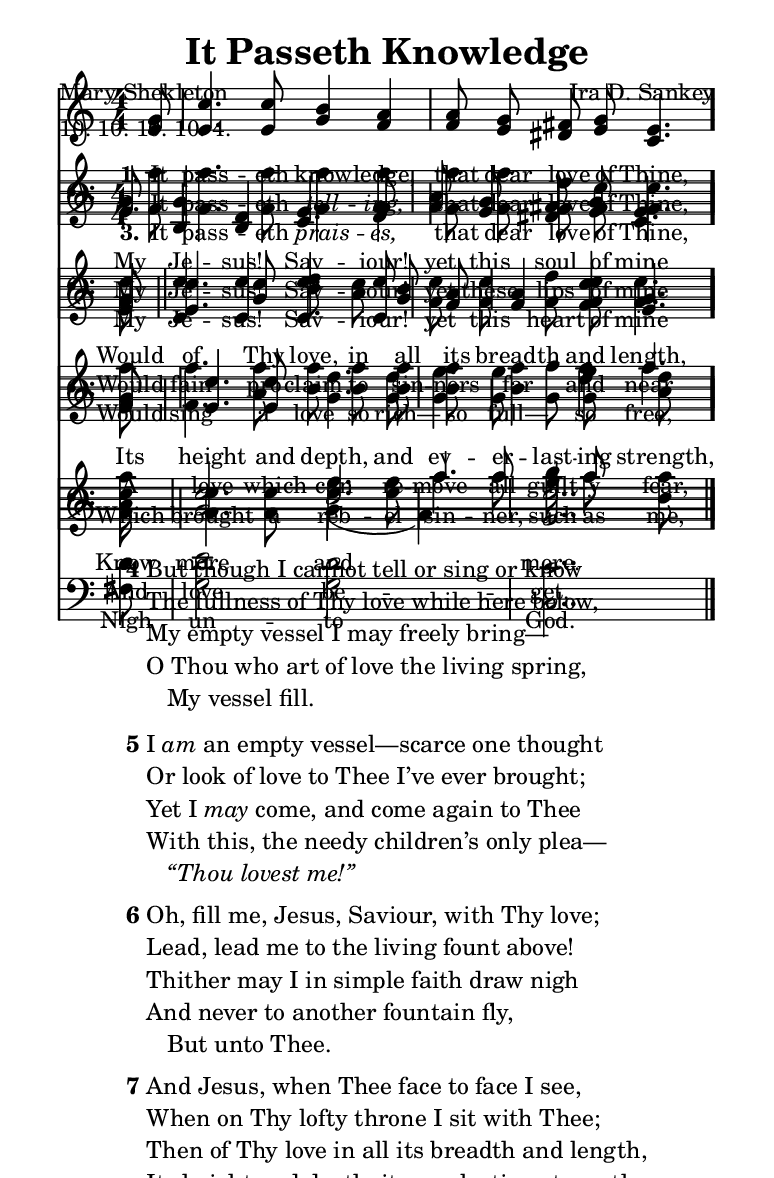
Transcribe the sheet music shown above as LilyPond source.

\include "common/global.ily"
\paper {
  \include "common/paper.ily"
  page-count = 1
system-system-spacing.padding = 1
system-system-spacing.basic-distance = 1

}

\header{
  hymnnumber = "229"
  title = "It Passeth Knowledge"
  tunename = "It Passeth Knowledge" % see https://hymnary.org/tune/it_passeth_knowledge_that_dear_sankey
  meter = "10. 10. 10. 10. 4." % original has 10. 10. 10. 4.
  poet = "Mary Shekleton" % see https://hymnary.org/text/it_passeth_knowledge_that_dear_love_of
  composer = "Ira D. Sankey" % see https://hymnary.org/tune/it_passeth_knowledge_that_dear_sankey
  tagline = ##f
}

global = {
  \include "common/overrides.ily"
  \override Staff.TimeSignature.style = #'numbered
  \time 4/4
  \override Score.MetronomeMark.transparent = ##t % hide all fermata changes too
  \tempo 4=80
  \key c \major
  \partial 8
  \autoBeamOff
}

patternA = { c8 | c4. c8 c4 c | c8 c c c c4. }
patternB = { c8 | c4 c c4. c8 | c c c c c4. }
patternC = { c8 | c4. c8 c c c c | c4 c c4. }
patternD = { c8 | c4. c8 c4. c8 | c4. c8 c c c }
patternE = { c8 | c2 c2 | c2.. }

notesSoprano = {
\global
\relative c'' {

  g8 | c4. c8 b4 a | a8 g fis g e4.
  g8 | g4 d e4. f8 | a g fis g e4.
  g8 | c4. c8 d c b a | a4 c g4. \eogbreak
  g8 | c4. c8 d4. d8 | e4. e8 f e d
  c8 | c2 b2 | c2..

  \bar "|."

}
}

notesAlto = {
\global
\relative e' {

  \changePitch \patternA { e | e e g f | f e dis e c }
  \changePitch \patternB { e | b b c d | f e dis e c }
  \changePitch \patternC { e | e g b a g f | f f e }
  \changePitch \patternD { e | e e g g | g g g g a }
  a8 | g2 g4( f) e2..

}
}

notesTenor = {
\global
\relative a {

  \changePitch \patternA { c | c c c c | c c a g g }
  \changePitch \patternB { g | g g g g | g g a g g }
  \changePitch \patternC { c | c c c c c c | c c c }
  \changePitch \patternD { c | g g b b | c c d c c }
  \changePitch \patternE { d | e d | c }

}
}

notesBass = {
\global
\relative f {

  \changePitch \patternA { c | c c c c | c c c c c }
  \changePitch \patternB { c | g g g g | c c c c c }
  \changePitch \patternC { c | c e f f f f | f a c }
  \changePitch \patternD { c, | c c g' g | c c b c f, }
  \changePitch \patternE { fis | g g | c, }

}
}

wordsA = \lyricmode {
\set stanza = "1."

It pass -- eth know -- ledge, that dear love of Thine, \bar "."
My Je -- sus! Sav -- iour! yet this soul of mine \bar "."
Would of Thy love, in all its breadth and length, \bar "."
Its height and depth, and ev -- er -- last -- ing strength, \bar "."
Know more and more. \bar "."

}

wordsB = \lyricmode {
\set stanza = "2."

It pass -- eth \italicsOn tell -- ing, \italicsOff that dear love of Thine,
My Je -- sus! Sav -- iour! yet these lips of mine
Would fain pro -- claim to sin -- ners far and near
A love which can re -- move all guilt -- y fear,
And love be -- get.

}

wordsC = \lyricmode {
\set stanza = "3."

It pass -- eth \italicsOn prais -- es, \italicsOff that dear love of Thine,
My Je -- sus! Sav -- iour! yet this heart of mine
Would sing a love so rich— so full— so free,
Which brought a reb -- el sin -- ner, such as me,
Nigh un -- to God.

}

wordsD = \markuplist {

\line { But though I cannot tell or sing or know }
\line { The fullness of Thy love while here below, }
\line { My empty vessel I may freely bring—}
\line { O Thou who art of love the living spring, }
\line { { \hspace #2 } My vessel fill. }

}

wordsE = \markuplist {

\line { I \italic am an empty vessel—scarce one thought }
\line { Or look of love to Thee I’ve ever brought; }
\line { Yet I \italic may come, and come again to Thee }
\line { With this, the needy children’s only plea—}
% `\italic { }` would get stripped in getlyrics
\line { { \hspace #2 } \italic “Thou \italic lovest \italic me!” }

}

wordsF = \markuplist {

\line { Oh, fill me, Jesus, Saviour, with Thy love; }
\line { Lead, lead me to the living fount above! }
\line { Thither may I in simple faith draw nigh }
\line { And never to another fountain fly, }
\line { { \hspace #2 } But unto Thee. }

}

wordsG = \markuplist {

\line { And Jesus, when Thee face to face I see, }
\line { When on Thy lofty throne I sit with Thee; }
\line { Then of Thy love in all its breadth and length, }
\line { Its height and depth, its everlasting strength, }
\line { { \hspace #2 } My soul shall sing. }

}

\score {
  \context ChoirStaff <<
    \context Staff = upper <<
      \set Staff.autoBeaming = ##f
      \set ChoirStaff.systemStartDelimiter = #'SystemStartBar
      \set ChoirStaff.printPartCombineTexts = ##f
      \partcombine #'(2 . 11) \notesSoprano \notesAlto
      \context NullVoice = sopranos { \voiceOne << \notesSoprano >> }
      \context Lyrics = one   \lyricsto sopranos \wordsA
      \context Lyrics = two   \lyricsto sopranos \wordsB
      \context Lyrics = three \lyricsto sopranos \wordsC
    >>
    \context Staff = men <<
      \set Staff.autoBeaming = ##f
      \clef bass
      \set ChoirStaff.printPartCombineTexts = ##f
      \partcombine #'(2 . 11) \notesTenor \notesBass
    >>
  >>
  \layout {
    \include "common/layout.ily"
    \override VerticalAxisGroup.nonstaff-relatedstaff-spacing.padding = #1.8
  }
  #(cond ((ly:get-option 'eog-midi-permitted) #{ \midi{
    \include "common/midi.ily"
  } #}))
}

% Slightly less vspace is used to separate verses than is usual, in order to
% fit the verses vertically on the page. They could be arranged in two columns,
% but that leaves a lot of system-system spacing.
\markup { \fontsize #0.3 \fill-line { \vcenter \column {
  \vspace #0.4 % not enough space for \vspace #1
  \line{ \bold 4 \column { \wordsD } } \combine \null \vspace #0.3
  \line{ \bold 5 \column { \wordsE } } \combine \null \vspace #0.3
  \line{ \bold 6 \column { \wordsF } } \combine \null \vspace #0.3
  \line{ \bold 7 \column { \wordsG } }
} } }

\version "2.19.49"  % necessary for upgrading to future LilyPond versions.

% vi:set et ts=2 sw=2 ai nocindent syntax=lilypond:
